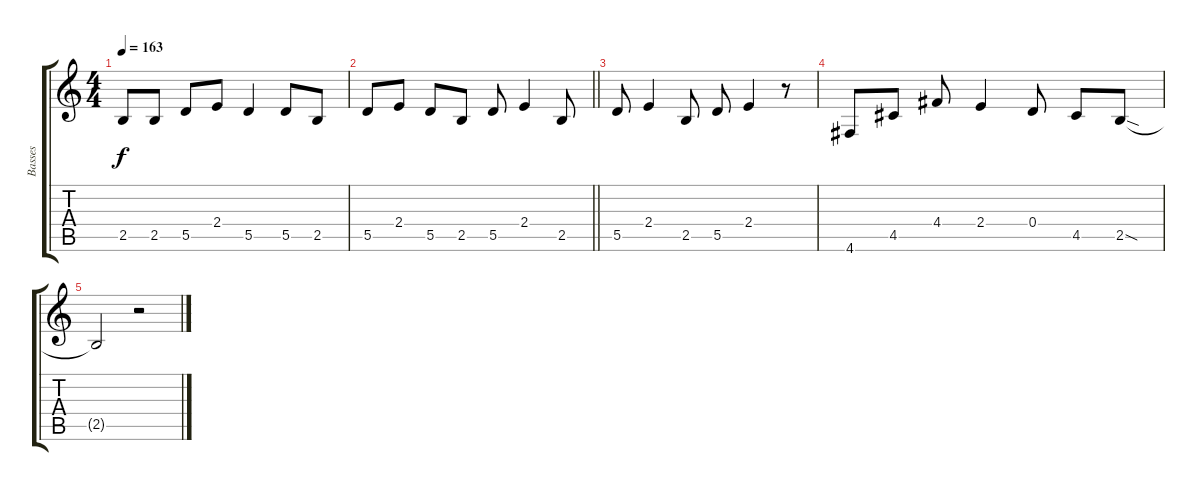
\track ("Basses" "Basses") {instrument electricbassfinger}
\staff {score tabs}
\tuning (E4 B3 G3 D3 A2 D2) {hide}
\ts (4 4)
\tempo 163
\clef g2
\ks c
2.5.8{dy f} 2.5.8 5.5.8 2.4.8 5.5.4 5.5.8 2.5.8 |
\barLineRight lightlight
5.5.8 2.4.8 5.5.8 2.5.8 5.5.8 2.4.4 2.5.8 |
5.5.8 2.4.4 2.5.8 5.5.8 2.4.4 r.8 |
4.6.8 4.5.8 4.4.8 2.4.4 0.4.8 4.5.8 2.5{sod}.8 |
2.5{t}.2 r.2
